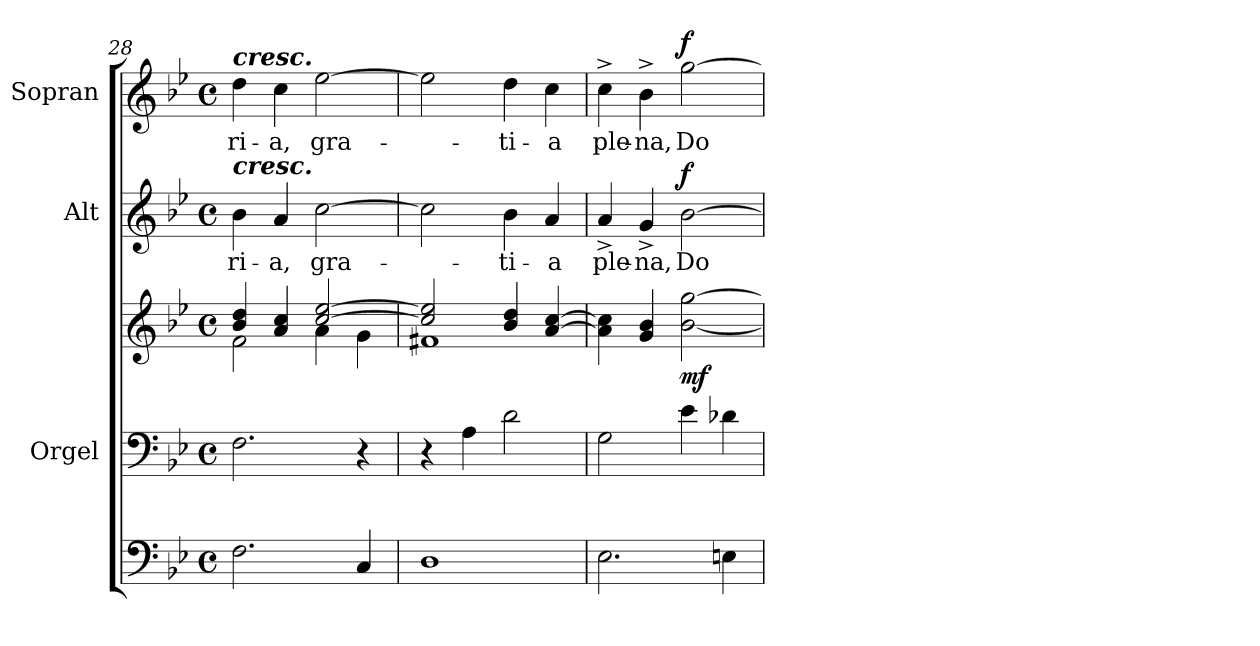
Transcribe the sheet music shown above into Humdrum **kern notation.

**kern	**kern	**kern	**dynam	**kern	**text	**dynam	**kern	**text	**dynam
*part4	*part3	*part3	*part3	*part2	*part2	*part2	*part1	*part1	*part1
*staff5	*staff4	*staff3	*staff3/4	*staff2	*staff2	*staff2	*staff1	*staff1	*staff1
*	*I"Orgel	*	*	*I"Alt	*	*	*I"Sopran	*	*
*	*I'Org.	*	*	*I'A.	*	*	*I'S.	*	*
*clefF4	*clefF4	*clefG2	*	*clefG2	*	*	*clefG2	*	*
*k[b-e-]	*k[b-e-]	*k[b-e-]	*	*k[b-e-]	*	*	*k[b-e-]	*	*
*B-:	*B-:	*B-:	*	*B-:	*	*	*B-:	*	*
*M4/4	*M4/4	*M4/4	*	*M4/4	*	*	*M4/4	*	*
*met(c)	*met(c)	*met(c)	*	*met(c)	*	*	*met(c)	*	*
=28	=28	=28	=28	=28	=28	=28	=28	=28	=28
*	*	*^	*	*	*	*	*	*	*
!	!	!	!	!	!	!	!	!LO:TX:a:Bi:t=cresc.	!	!
!	!	!	!	!	!LO:TX:a:Bi:t=cresc.	!	!	!	!	!
!	!	!	!	!	!	!LO:LY:b	!	!	!LO:LY:b	!
2.F\	2.F\	4b-/ 4dd/	2f\	.	4b-\	-ri-	.	4dd\	-ri-	.
!	!	!	!	!	!	!LO:LY:b	!	!	!LO:LY:b	!
.	.	4a/ 4cc/	.	.	4a/	-a,	.	4cc\	-a,	.
!	!	!	!	!	!	!LO:LY:b	!	!	!LO:LY:b	!
.	.	[>2cc/ [>2ee-/	4a\	.	[2cc\	gra-	.	[2ee-\	gra-	.
4C/	4r	.	4g\	.	.	.	.	.	.	.
=29	=29	=29	=29	=29	=29	=29	=29	=29	=29	=29
1D	4r	2cc/] 2ee-/]	1f#X	.	2cc\]	.	.	2ee-\]	.	.
.	4A\	.	.	.	.	.	.	.	.	.
!	!	!	!	!	!	!LO:LY:b	!	!	!LO:LY:b	!
.	2d\	4b-/ 4dd/	.	.	4b-\	-ti-	.	4dd\	-ti-	.
!	!	!	!	!	!	!LO:LY:b	!	!	!LO:LY:b	!
.	.	[>4a/ [>4cc/	.	.	4a/	-a	.	4cc\	-a	.
*	*	*v	*v	*	*	*	*	*	*	*
=30	=30	=30	=30	=30	=30	=30	=30	=30	=30
!	!	!	!	!	!LO:LY:b	!	!	!LO:LY:b	!
2.E-\	2G\	4a\] 4cc\]	.	4a^>/	ple-	.	4cc^>\	ple-	.
!	!	!	!	!	!LO:LY:b	!	!	!LO:LY:b	!
.	.	4g/ 4b-/	.	4g^>/	-na,	.	4b-^>\	-na,	.
!	!	!	!LO:DY:b	!	!LO:LY:b	!LO:DY:a	!	!LO:LY:b	!LO:DY:a
.	4e-\	[2b-\ [2gg\	mf	[2b-\	Do-	f	[2gg\	Do-	f
4En\	4d-X\	.	.	.	.	.	.	.	.
=	=	=	=	=	=	=	=	=	=
*-	*-	*-	*-	*-	*-	*-	*-	*-	*-
